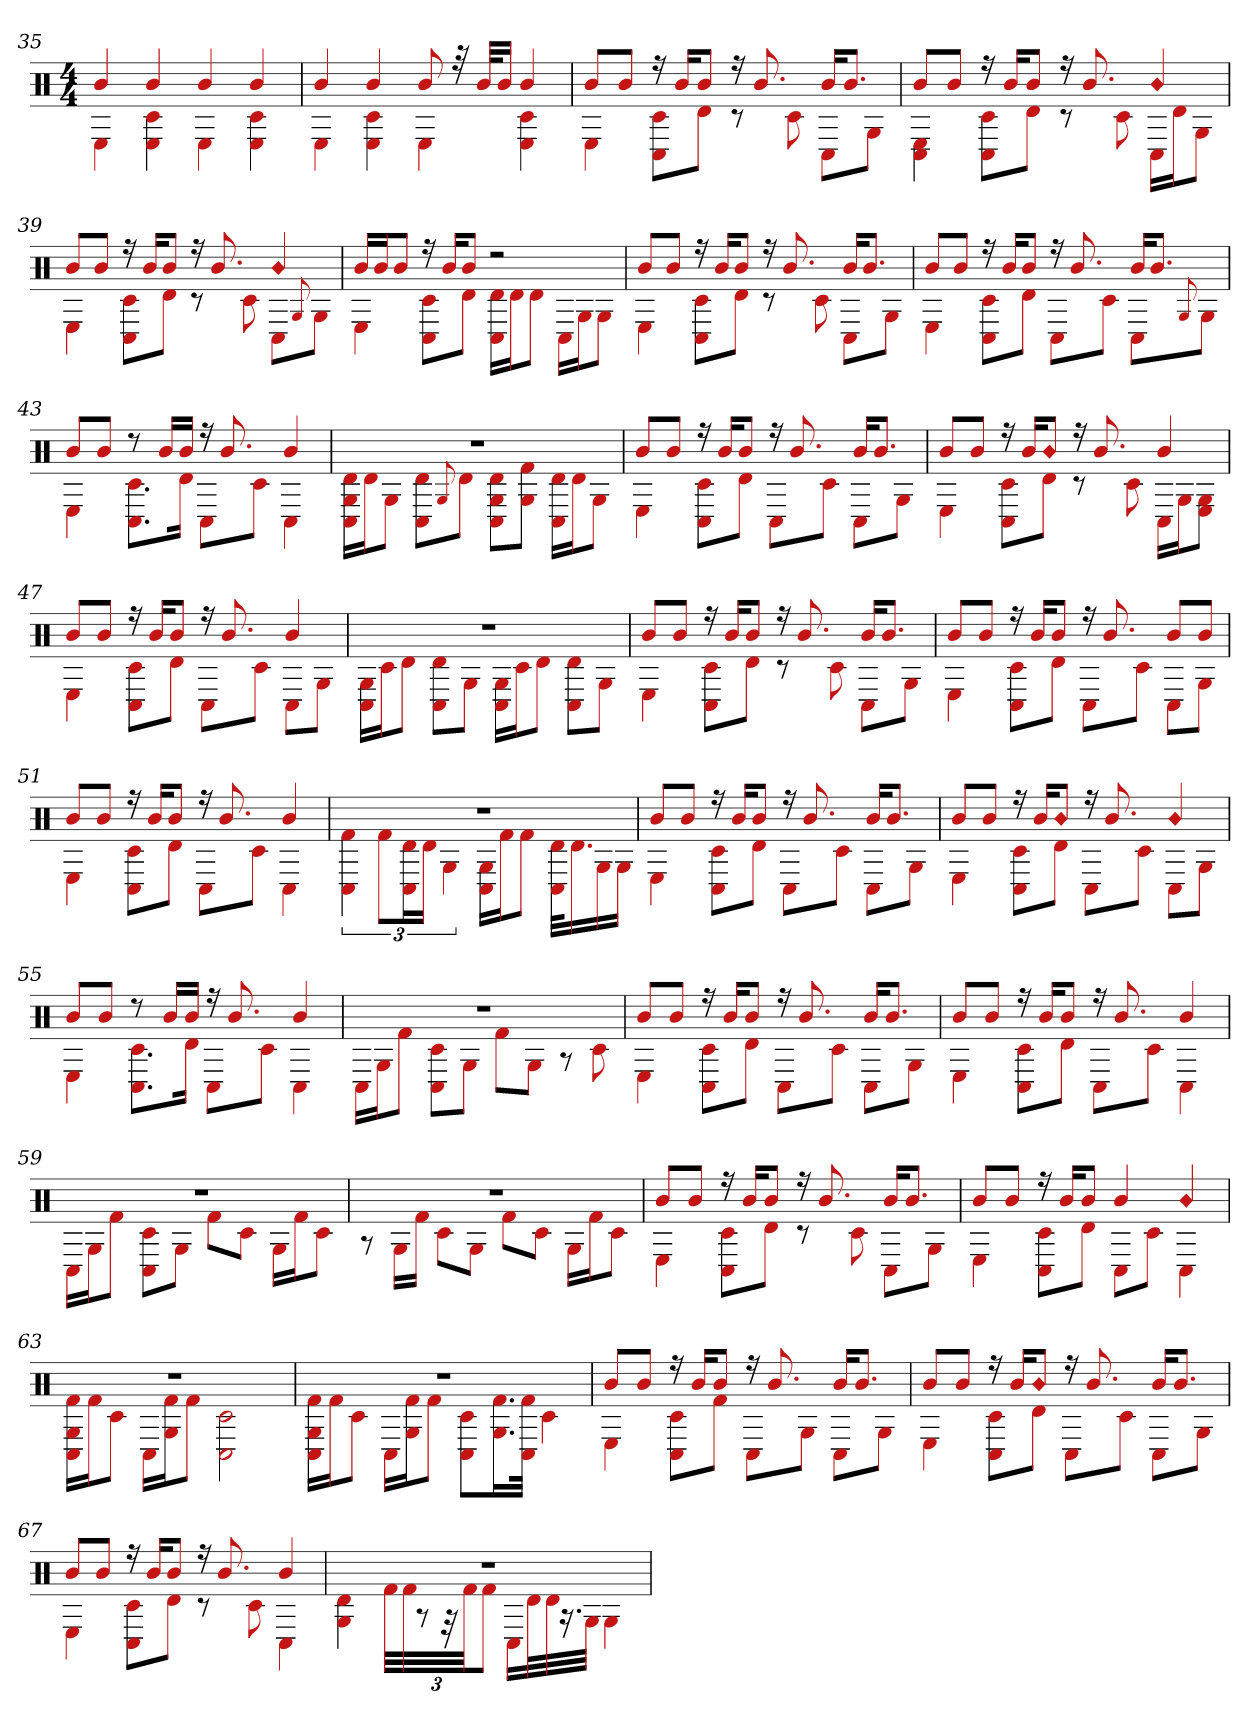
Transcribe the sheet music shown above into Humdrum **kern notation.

**kern
*part1
*staff1
*clefX
*k[]
*M4/4
=35
*^
4b	4E
4b	4c# 4E
4b	4E
4b	4c# 4E
=36	=36
4b	4E
4b	4c# 4E
8b	4E
32r	.
32bKLL	.
16bJJ	.
4b	4E 4c#
=37	=37
8bL	4E
8bJ	.
16r	8c# 8C#L
16bKL	.
8bJ	8dJ
16r	8r
8.b	.
.	8c#
16bKL	8C#L
8.bJ	.
.	8GJ
=38	=38
8bL	4C# 4E
8bJ	.
16r	8C# 8c#L
16bKL	.
8bJ	8dJ
16r	8r
8.b	.
.	8c#
!LO:N:head=diamond	!
4b	16C#LL
.	16dJ
.	8GJ
=39	=39
8bL	4E
8bJ	.
16r	8C# 8c#L
16bKL	.
8bJ	8dJ
16r	8r
8.b	.
.	8c#
!LO:N:head=diamond	!
4b	8C#L
.	8qqG
.	8GJ
=40	=40
16bLL	4E
16bJ	.
8bJ	.
16r	8C# 8c#L
16bKL	.
8bJ	8dJ
2r	16C# 16dLL
.	16dJ
.	8dJ
.	16C#LL
.	16GJ
.	8GJ
=41	=41
8bL	4E
8bJ	.
16r	8C# 8c#L
16bKL	.
8bJ	8dJ
16r	8r
8.b	.
.	8c#
16bKL	8C#L
8.bJ	.
.	8GJ
=42	=42
8bL	4E
8bJ	.
16r	8C# 8c#L
16bKL	.
8bJ	8dJ
16r	8C#L
8.b	.
.	8c#J
16bKL	8C#L
8.bJ	.
.	8qqG
.	8GJ
=43	=43
8bL	4E
8bJ	.
8r	8.C# 8.c#L
16bLL	.
16bJJ	16dJk
16r	8C#L
8.b	.
.	8c#J
4b	4C#
=44	=44
1r	16C# 16G 16dLL
.	16dJ
.	8GJ
.	8C# 8dL
.	8qqG
.	8dJ
.	8G 8C# 8dL
.	8G 8f#J
.	16d 16C#LL
.	16dJ
.	8GJ
=45	=45
8bL	4E
8bJ	.
16r	8C# 8c#L
16bKL	.
8bJ	8dJ
16r	8C#L
8.b	.
.	8c#J
16bKL	8C#L
8.bJ	.
.	8GJ
=46	=46
8bL	4E
8bJ	.
16r	8C# 8c#L
16bKL	.
!LO:N:head=diamond	!
8bJ	8dJ
16r	8r
8.b	.
.	8c#
4b	16C#LL
.	16GJ
.	8E 8GJ
=47	=47
8bL	4E
8bJ	.
16r	8C# 8c#L
16bKL	.
8bJ	8dJ
16r	8C#L
8.b	.
.	8c#J
4b	8C#L
.	8GJ
=48	=48
1r	16C# 16GLL
.	16c#J
.	8dJ
.	8C# 8dL
.	8GJ
.	16C# 16GLL
.	16c#J
.	8dJ
.	8C# 8dL
.	8GJ
=49	=49
8bL	4E
8bJ	.
16r	8C# 8c#L
16bKL	.
8bJ	8dJ
16r	8r
8.b	.
.	8c#
16bKL	8C#L
8.bJ	.
.	8GJ
=50	=50
8bL	4E
8bJ	.
16r	8C# 8c#L
16bKL	.
8bJ	8dJ
16r	8C#L
8.b	.
.	8c#J
8bL	8C#L
8bJ	8GJ
=51	=51
8bL	4E
8bJ	.
16r	8C# 8c#L
16bKL	.
8bJ	8dJ
16r	8C#L
8.b	.
.	8c#J
4b	4C#
=52	=52
1r	6C# 6f#
.	12f#L
.	24C# 24dL
.	24dJJ
.	6G
.	16G 16C#LL
.	16f#J
.	8f#J
.	32C# 32dKLL
.	16.d
.	16G
.	16GJJ
=53	=53
8bL	4E
8bJ	.
16r	8C# 8c#L
16bKL	.
8bJ	8dJ
16r	8C#L
8.b	.
.	8c#J
16bKL	8C#L
8.bJ	.
.	8GJ
=54	=54
8bL	4E
8bJ	.
16r	8C# 8c#L
16bKL	.
!LO:N:head=diamond	!
8bJ	8dJ
16r	8C#L
8.b	.
.	8c#J
!LO:N:head=diamond	!
4b	8C#L
.	8GJ
=55	=55
8bL	4E
8bJ	.
8r	8.C# 8.c#L
16bLL	.
16bJJ	16dJk
16r	8C#L
8.b	.
.	8c#J
4b	4C#
=56	=56
1r	16C#LL
.	16GJ
.	8f#J
.	8C# 8c#L
.	8GJ
.	8f#L
.	8GJ
.	8r
.	8c#
=57	=57
8bL	4E
8bJ	.
16r	8C# 8c#L
16bKL	.
8bJ	8dJ
16r	8C#L
8.b	.
.	8c#J
16bKL	8C#L
8.bJ	.
.	8GJ
=58	=58
8bL	4E
8bJ	.
16r	8c# 8C#L
16bKL	.
8bJ	8dJ
16r	8C#L
8.b	.
.	8c#J
4b	4C#
=59	=59
1r	16C#LL
.	16GJ
.	8f#J
.	8C# 8c#L
.	8GJ
.	8f#L
.	8c#J
.	16GLL
.	16f#J
.	8c#J
=60	=60
1r	8r
.	16GLL
.	16f#JJ
.	8c#L
.	8GJ
.	8f#L
.	8c#J
.	16GLL
.	16f#J
.	8c#J
=61	=61
8bL	4E
8bJ	.
16r	8C# 8c#L
16bKL	.
8bJ	8dJ
16r	8r
8.b	.
.	8c#
16bKL	8C#L
8.bJ	.
.	8GJ
=62	=62
8bL	4E
8bJ	.
16r	8C# 8c#L
16bKL	.
8bJ	8dJ
4b	8C#L
.	8c#J
!LO:N:head=diamond	!
4b	4C#
=63	=63
1r	16C# 16G 16f#LL
.	16f#J
.	8c#J
.	16C#LL
.	16G 16f#J
.	8f#J
.	2C# 2c#
=64	=64
1r	16C# 16G 16f#LL
.	16f#J
.	8c#J
.	16C#LL
.	16G 16f#J
.	8f#J
.	8C# 8c#L
.	16.f# 16.GL
.	32C# 32f#JJk
.	4c#
=65	=65
8bL	4E
8bJ	.
16r	8C# 8c#L
16bKL	.
8bJ	8f#J
16r	8C#L
8.b	.
.	8GJ
16bKL	8C#L
8.bJ	.
.	8GJ
=66	=66
8bL	4E
8bJ	.
16r	8C# 8c#L
16bKL	.
!LO:N:head=diamond	!
8bJ	8dJ
16r	8C#L
8.b	.
.	8c#J
16bKL	8C#L
8.bJ	.
.	8GJ
=67	=67
8bL	4E
8bJ	.
16r	8c# 8C#L
16bKL	.
8bJ	8dJ
16r	8r
8.b	.
.	8c#
4b	4C#
=68	=68
1r	4G 4d
.	48f#LLL
.	48f#
.	12r
.	48r
.	48f#JJ
.	12f#J
.	16C#LL
.	32dL
.	32d
.	16.r
.	32GJJJ
.	4G
*v	*v
=
*-
